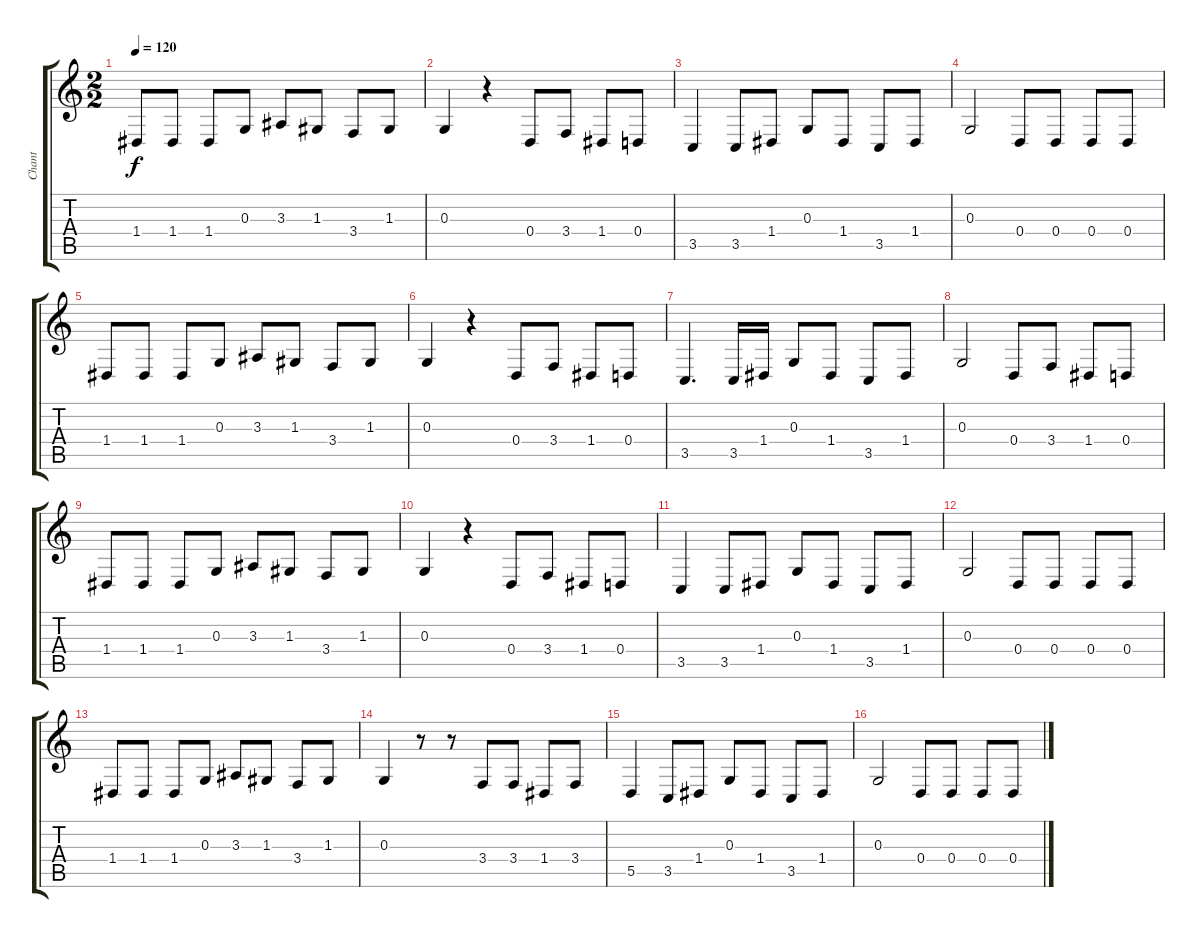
\track ("Chant" "Chant") {instrument harpsichord}
\staff {score tabs}
\tuning (E4 B3 G3 D3 A2 E2) {hide}
\ts (2 2)
\tempo 120
\clef g2
\ks c
1.4.8{dy f} 1.4.8 1.4.8 0.3.8 3.3.8 1.3.8 3.4.8 1.3.8 |
0.3.4 r.4 0.4.8 3.4.8 1.4.8 0.4.8 |
3.5.4 3.5.8 1.4.8 0.3.8 1.4.8 3.5.8 1.4.8 |
0.3.2 0.4.8 0.4.8 0.4.8 0.4.8 |
1.4.8 1.4.8 1.4.8 0.3.8 3.3.8 1.3.8 3.4.8 1.3.8 |
0.3.4 r.4 0.4.8 3.4.8 1.4.8 0.4.8 |
3.5.4{d} 3.5.16 1.4.16 0.3.8 1.4.8 3.5.8 1.4.8 |
0.3.2 0.4.8 3.4.8 1.4.8 0.4.8 |
1.4.8 1.4.8 1.4.8 0.3.8 3.3.8 1.3.8 3.4.8 1.3.8 |
0.3.4 r.4 0.4.8 3.4.8 1.4.8 0.4.8 |
3.5.4 3.5.8 1.4.8 0.3.8 1.4.8 3.5.8 1.4.8 |
0.3.2 0.4.8 0.4.8 0.4.8 0.4.8 |
1.4.8 1.4.8 1.4.8 0.3.8 3.3.8 1.3.8 3.4.8 1.3.8 |
0.3.4 r.8 r.8 3.4.8 3.4.8 1.4.8 3.4.8 |
5.5.4 3.5.8 1.4.8 0.3.8 1.4.8 3.5.8 1.4.8 |
0.3.2 0.4.8 0.4.8 0.4.8 0.4.8
